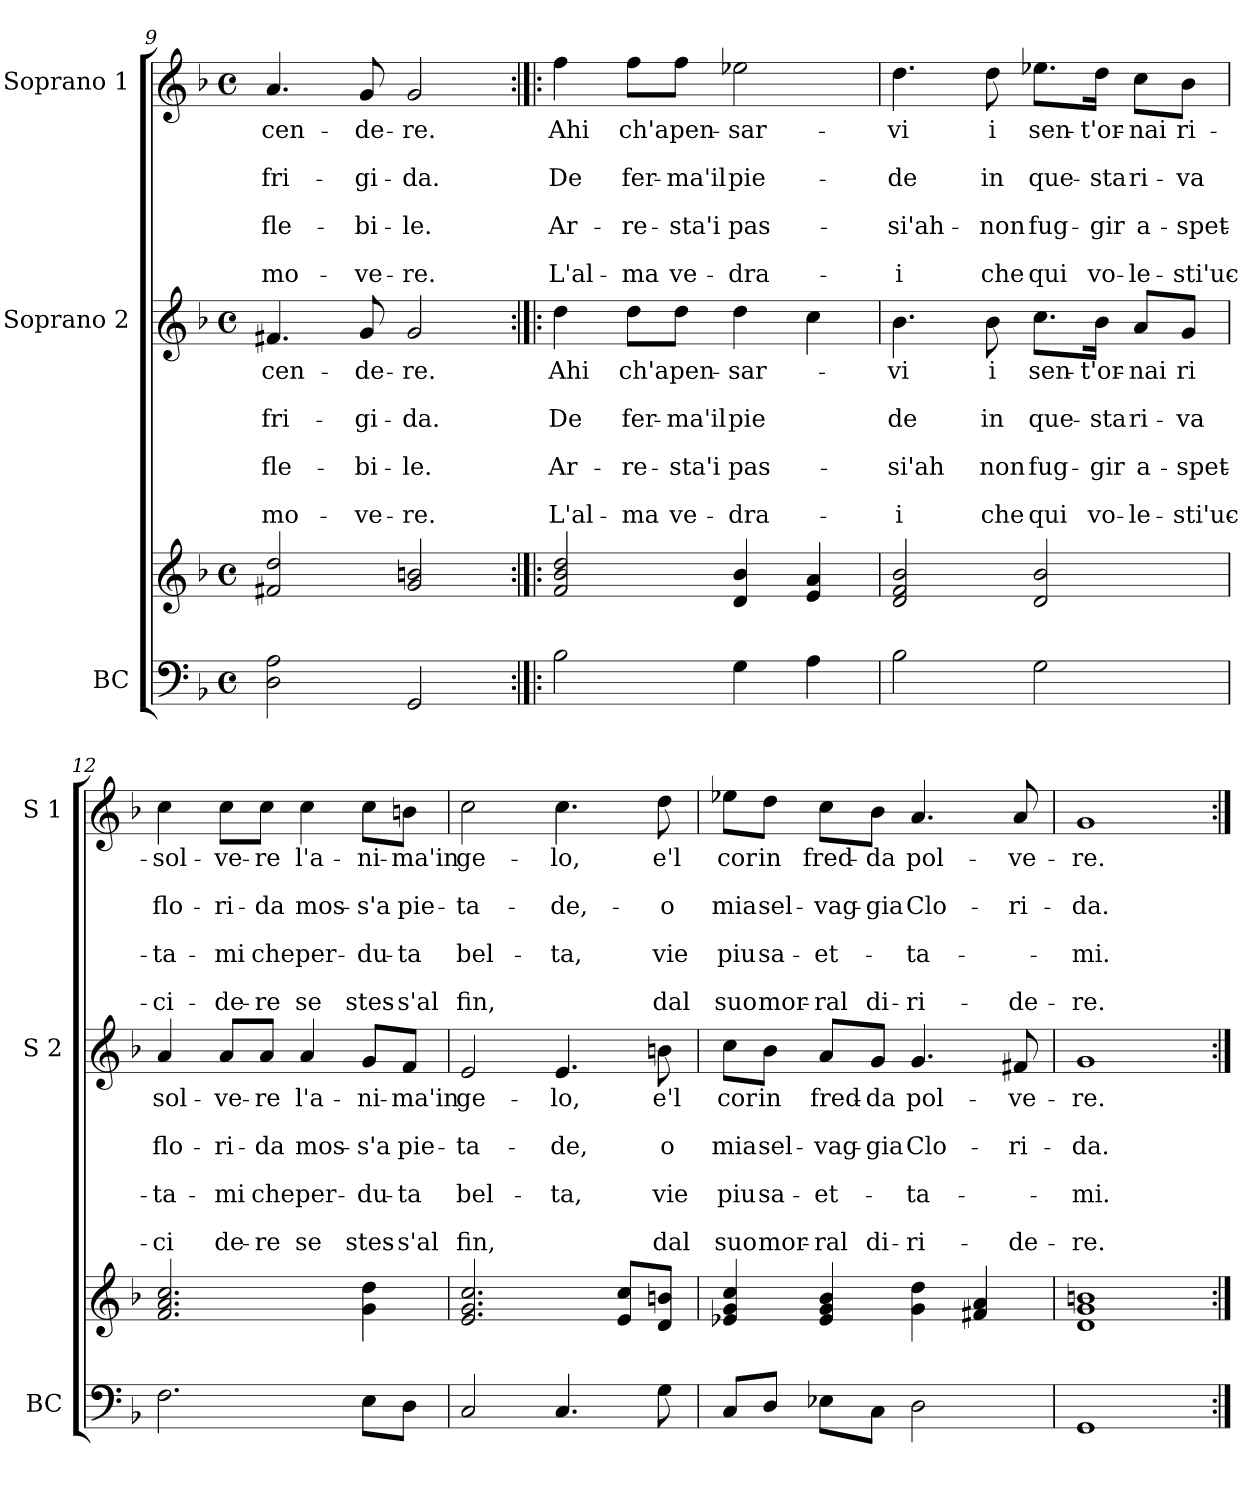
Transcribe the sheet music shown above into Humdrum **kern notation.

**kern	**kern	**kern	**text	**text	**text	**text	**text	**text	**text	**kern	**text	**text	**text	**text	**text	**text	**text
*part3	*part3	*part2	*part2	*part2	*part2	*part2	*part2	*part2	*part2	*part1	*part1	*part1	*part1	*part1	*part1	*part1	*part1
*staff4	*staff3	*staff2	*staff2	*staff2	*staff2	*staff2	*staff2	*staff2	*staff2	*staff1	*staff1	*staff1	*staff1	*staff1	*staff1	*staff1	*staff1
*I"BC	*	*I"Soprano 2	*	*	*	*	*	*	*	*I"Soprano 1	*	*	*	*	*	*	*
*I'BC	*	*I'S 2	*	*	*	*	*	*	*	*I'S 1	*	*	*	*	*	*	*
*clefF4	*clefG2	*clefG2	*	*	*	*	*	*	*	*clefG2	*	*	*	*	*	*	*
*k[b-]	*k[b-]	*k[b-]	*	*	*	*	*	*	*	*k[b-]	*	*	*	*	*	*	*
*F:	*F:	*F:	*	*	*	*	*	*	*	*F:	*	*	*	*	*	*	*
*M4/4	*M4/4	*M4/4	*	*	*	*	*	*	*	*M4/4	*	*	*	*	*	*	*
*met(c)	*met(c)	*met(c)	*	*	*	*	*	*	*	*met(c)	*	*	*	*	*	*	*
=9	=9	=9	=9	=9	=9	=9	=9	=9	=9	=9	=9	=9	=9	=9	=9	=9	=9
2D\ 2A\	2f#X/ 2dd/	4.f#X/	-cen-	.	fri-	.	fle-	.	-mo-	4.a/	-cen-	.	fri-	.	fle-	.	-mo-
.	.	8g/	-de-	.	-gi-	.	-bi-	.	-ve-	8g/	-de-	.	-gi-	.	-bi-	.	-ve-
2GG/	2g/ 2bn/	2g/	-re.	.	-da.	.	-le.	.	-re.	2g/	-re.	.	-da.	.	-le.	.	-re.
=10:|!|:	=10:|!|:	=10:|!|:	=10:|!|:	=10:|!|:	=10:|!|:	=10:|!|:	=10:|!|:	=10:|!|:	=10:|!|:	=10:|!|:	=10:|!|:	=10:|!|:	=10:|!|:	=10:|!|:	=10:|!|:	=10:|!|:	=10:|!|:
2B-\	2f/ 2b-/ 2dd/	4dd\	Ahi	.	De	.	Ar-	.	L'al-	4ff\	Ahi	.	De	.	Ar-	.	L'al-
.	.	8dd\L	ch'a	.	fer-	.	-re-	.	-ma	8ff\L	ch'a	.	fer-	.	-re-	.	-ma
.	.	8dd\J	pen-	.	-ma'il	.	-sta'i	.	ve-	8ff\J	pen-	.	-ma'il	.	-sta'i	.	ve-
4G\	4d/ 4b-/	4dd\	-sar-	.	pie	.	pas-	.	-dra-	2ee-X\	-sar-	.	pie-	.	pas-	.	-dra-
4A\	4e/ 4a/	4cc\	.	.	.	.	.	.	.	.	.	.	.	.	.	.	.
=11	=11	=11	=11	=11	=11	=11	=11	=11	=11	=11	=11	=11	=11	=11	=11	=11	=11
2B-\	2d/ 2f/ 2b-/	4.b-\	-vi	.	de	.	-si'ah	.	-i	4.dd\	-vi	.	-de	.	-si'ah-	.	-i
.	.	8b-\	i	.	in	.	non	.	che	8dd\	i	.	in	.	-non	.	che
2G\	2d/ 2b-/	8.cc\L	sen-	.	que-	.	fug-	.	qui	8.ee-X\L	sen-	.	que-	.	fug-	.	qui
.	.	16b-\Jk	-t'or-	.	-sta	.	-gir	.	vo-	16dd\Jk	-t'or-	.	-sta	.	-gir	.	vo-
.	.	8a/L	-nai	.	ri-	.	a-	.	-le-	8cc\L	-nai	.	ri-	.	a-	.	-le-
.	.	8g/J	ri	.	-va	.	-spet-	.	-sti'uc-	8b-\J	ri-	.	-va	.	-spet-	.	-sti'uc-
!!LO:LB:g=z
=12	=12	=12	=12	=12	=12	=12	=12	=12	=12	=12	=12	=12	=12	=12	=12	=12	=12
2.F\	2.f/ 2.a/ 2.cc/	4a/	sol-	.	flo-	.	-ta-	.	-ci	4cc\	-sol-	.	flo-	.	-ta-	.	-ci-
.	.	8a/L	-ve-	.	-ri-	.	-mi	.	de-	8cc\L	-ve-	.	-ri-	.	-mi	.	-de-
.	.	8a/J	-re	.	-da	.	che	.	-re	8cc\J	-re	.	-da	.	che	.	-re
.	.	4a/	l'a-	.	mos-	.	per-	.	se	4cc\	l'a-	.	mos-	.	per-	.	se
8E\L	4g\ 4dd\	8g/L	-ni-	.	-s'a	.	-du-	.	stes-	8cc\L	-ni-	.	-s'a	.	-du-	.	stes-
8D\J	.	8f/J	-ma'in	.	pie-	.	-ta	.	-s'al	8bn\J	-ma'in	.	pie-	.	-ta	.	-s'al
=13	=13	=13	=13	=13	=13	=13	=13	=13	=13	=13	=13	=13	=13	=13	=13	=13	=13
2C/	2.e/ 2.g/ 2.cc/	2e/	ge-	.	-ta-	.	bel-	.	fin,	2cc\	ge-	.	-ta-	.	bel-	.	fin,
4.C/	.	4.e/	-lo,	.	-de,	.	-ta,	.	.	4.cc\	-lo,	.	-de,-	.	-ta,	.	.
.	8e/ 8cc/L	.	.	.	.	.	.	.	.	.	.	.	.	.	.	.	.
8G\	8d/ 8bn/J	8bn\	e'l	.	o	.	vie	.	dal	8dd\	e'l	.	-o	.	vie	.	dal
=14	=14	=14	=14	=14	=14	=14	=14	=14	=14	=14	=14	=14	=14	=14	=14	=14	=14
8C/L	4e-X/ 4g/ 4cc/	8cc\L	cor	.	mia	.	piu	.	suo	8ee-X\L	cor	.	mia	.	piu	.	suo
8D/J	.	8b-\J	in	.	sel-	.	sa-	.	mor-	8dd\J	in	.	sel-	.	sa-	.	mor-
8E-X\L	4e-/ 4g/ 4b-/	8a/L	fred-	.	-vag-	.	-et-	.	-ral	8cc\L	fred-	.	-vag-	.	-et-	.	-ral
8C\J	.	8g/J	-da	.	-gia	.	.	.	di-	8b-\J	-da	.	-gia	.	.	.	di-
2D\	4g\ 4dd\	4.g/	pol-	.	Clo-	.	-ta-	.	-ri-	4.a/	pol-	.	Clo-	.	-ta-	.	-ri-
.	4f#X/ 4a/	.	.	.	.	.	.	.	.	.	.	.	.	.	.	.	.
.	.	8f#X/	-ve-	.	-ri-	.	.	.	-de-	8a/	-ve-	.	-ri-	.	.	.	-de-
=15	=15	=15	=15	=15	=15	=15	=15	=15	=15	=15	=15	=15	=15	=15	=15	=15	=15
1GG	1d 1g 1bn	1g	-re.	.	-da.	.	-mi.	.	-re.	1g	-re.	.	-da.	.	-mi.	.	-re.
=:|!	=:|!	=:|!	=:|!	=:|!	=:|!	=:|!	=:|!	=:|!	=:|!	=:|!	=:|!	=:|!	=:|!	=:|!	=:|!	=:|!	=:|!
*-	*-	*-	*-	*-	*-	*-	*-	*-	*-	*-	*-	*-	*-	*-	*-	*-	*-
